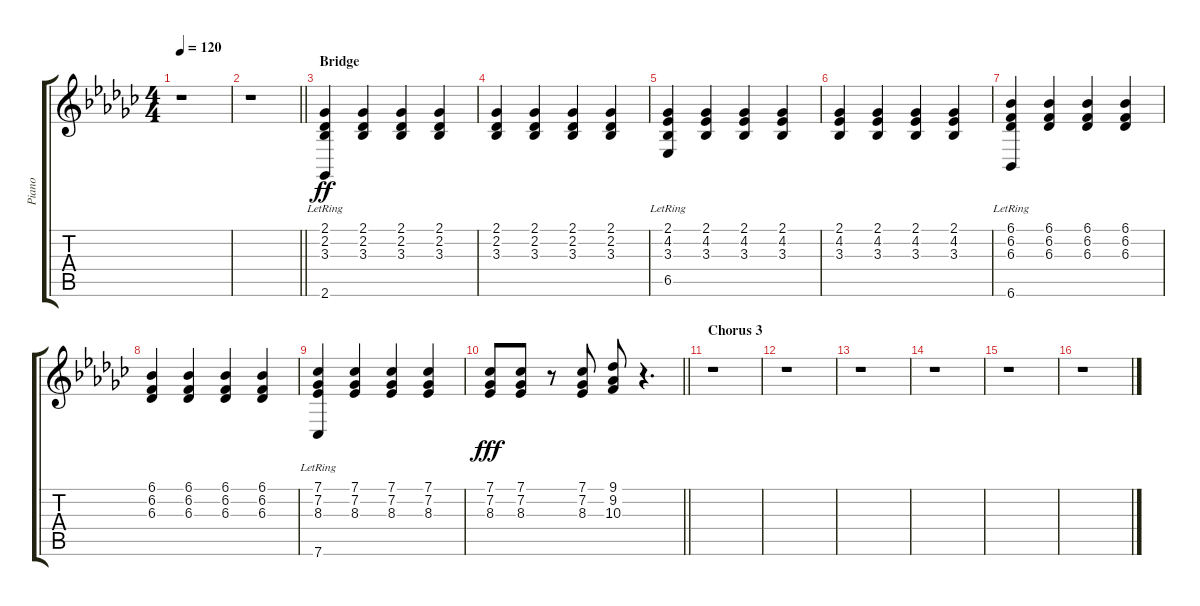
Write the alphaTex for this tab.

\track ("Piano" "Piano") {instrument acousticgrandpiano}
\staff {score tabs}
\tuning (E4 B3 G3 D3 A2 E2) {hide}
\ts (4 4)
\tempo 120
\clef g2
\ks gb
r.1{dy fff} |
\barLineRight lightlight
r.1 |
\section ("" "Bridge")
(2.1 2.2 3.3 2.6{lr}).4{dy ff} (2.1 2.2 3.3).4 (2.1 2.2 3.3).4 (2.1 2.2 3.3).4 |
(2.1 2.2 3.3).4 (2.1 2.2 3.3).4 (2.1 2.2 3.3).4 (2.1 2.2 3.3).4 |
(2.1 4.2 3.3 6.5{lr}).4 (2.1 4.2 3.3).4 (2.1 4.2 3.3).4 (2.1 4.2 3.3).4 |
(2.1 4.2 3.3).4 (2.1 4.2 3.3).4 (2.1 4.2 3.3).4 (2.1 4.2 3.3).4 |
(6.1 6.2 6.3 6.6{lr}).4 (6.1 6.2 6.3).4 (6.1 6.2 6.3).4 (6.1 6.2 6.3).4 |
(6.1 6.2 6.3).4 (6.1 6.2 6.3).4 (6.1 6.2 6.3).4 (6.1 6.2 6.3).4 |
(7.1 7.2 8.3 7.6{lr}).4 (7.1 7.2 8.3).4 (7.1 7.2 8.3).4 (7.1 7.2 8.3).4 |
\barLineRight lightlight
(7.1 7.2 8.3).8{dy fff} (7.1 7.2 8.3).8 r.8 (7.1 7.2 8.3).8 (9.1 9.2 10.3).8 r.4{d} |
\section ("" "Chorus 3")
r.1 |
r.1 |
r.1 |
r.1 |
r.1 |
r.1
